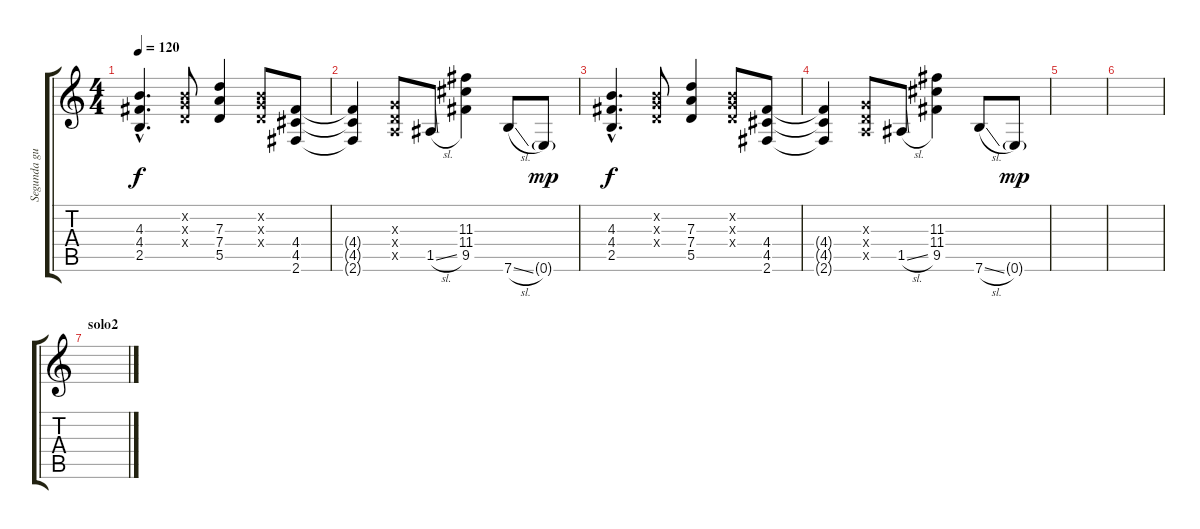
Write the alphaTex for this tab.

\track ("Segunda guitarra " "Segunda gu") {instrument distortionguitar}
\staff {score tabs}
\tuning (E4 B3 G3 D3 A2 E2) {hide}
\ts (4 4)
\tempo 120
\clef g2
\ks c
(4.3{hac} 4.4{hac} 2.5{hac}).4{d dy f} (0.2{x} 0.3{x} 0.4{x}).8 (7.3 7.4 5.5).4 (0.2{x} 0.3{x} 0.4{x}).8 (4.4 4.5 2.6).8 |
(4.4{t} 4.5{t} 2.6{t}).4 (0.3{x} 0.4{x} 0.5{x}).8 1.5{sl}.8 (11.3 11.4 9.5).4 7.6{sl}.8 0.6{g}.8{dy mp} |
(4.3{hac} 4.4{hac} 2.5{hac}).4{d dy f} (0.2{x} 0.3{x} 0.4{x}).8 (7.3 7.4 5.5).4 (0.2{x} 0.3{x} 0.4{x}).8 (4.4 4.5 2.6).8 |
(4.4{t} 4.5{t} 2.6{t}).4 (0.3{x} 0.4{x} 0.5{x}).8 1.5{sl}.8 (11.3 11.4 9.5).4 7.6{sl}.8 0.6{g}.8{dy mp} |
|
|
\section ("" "solo2")
